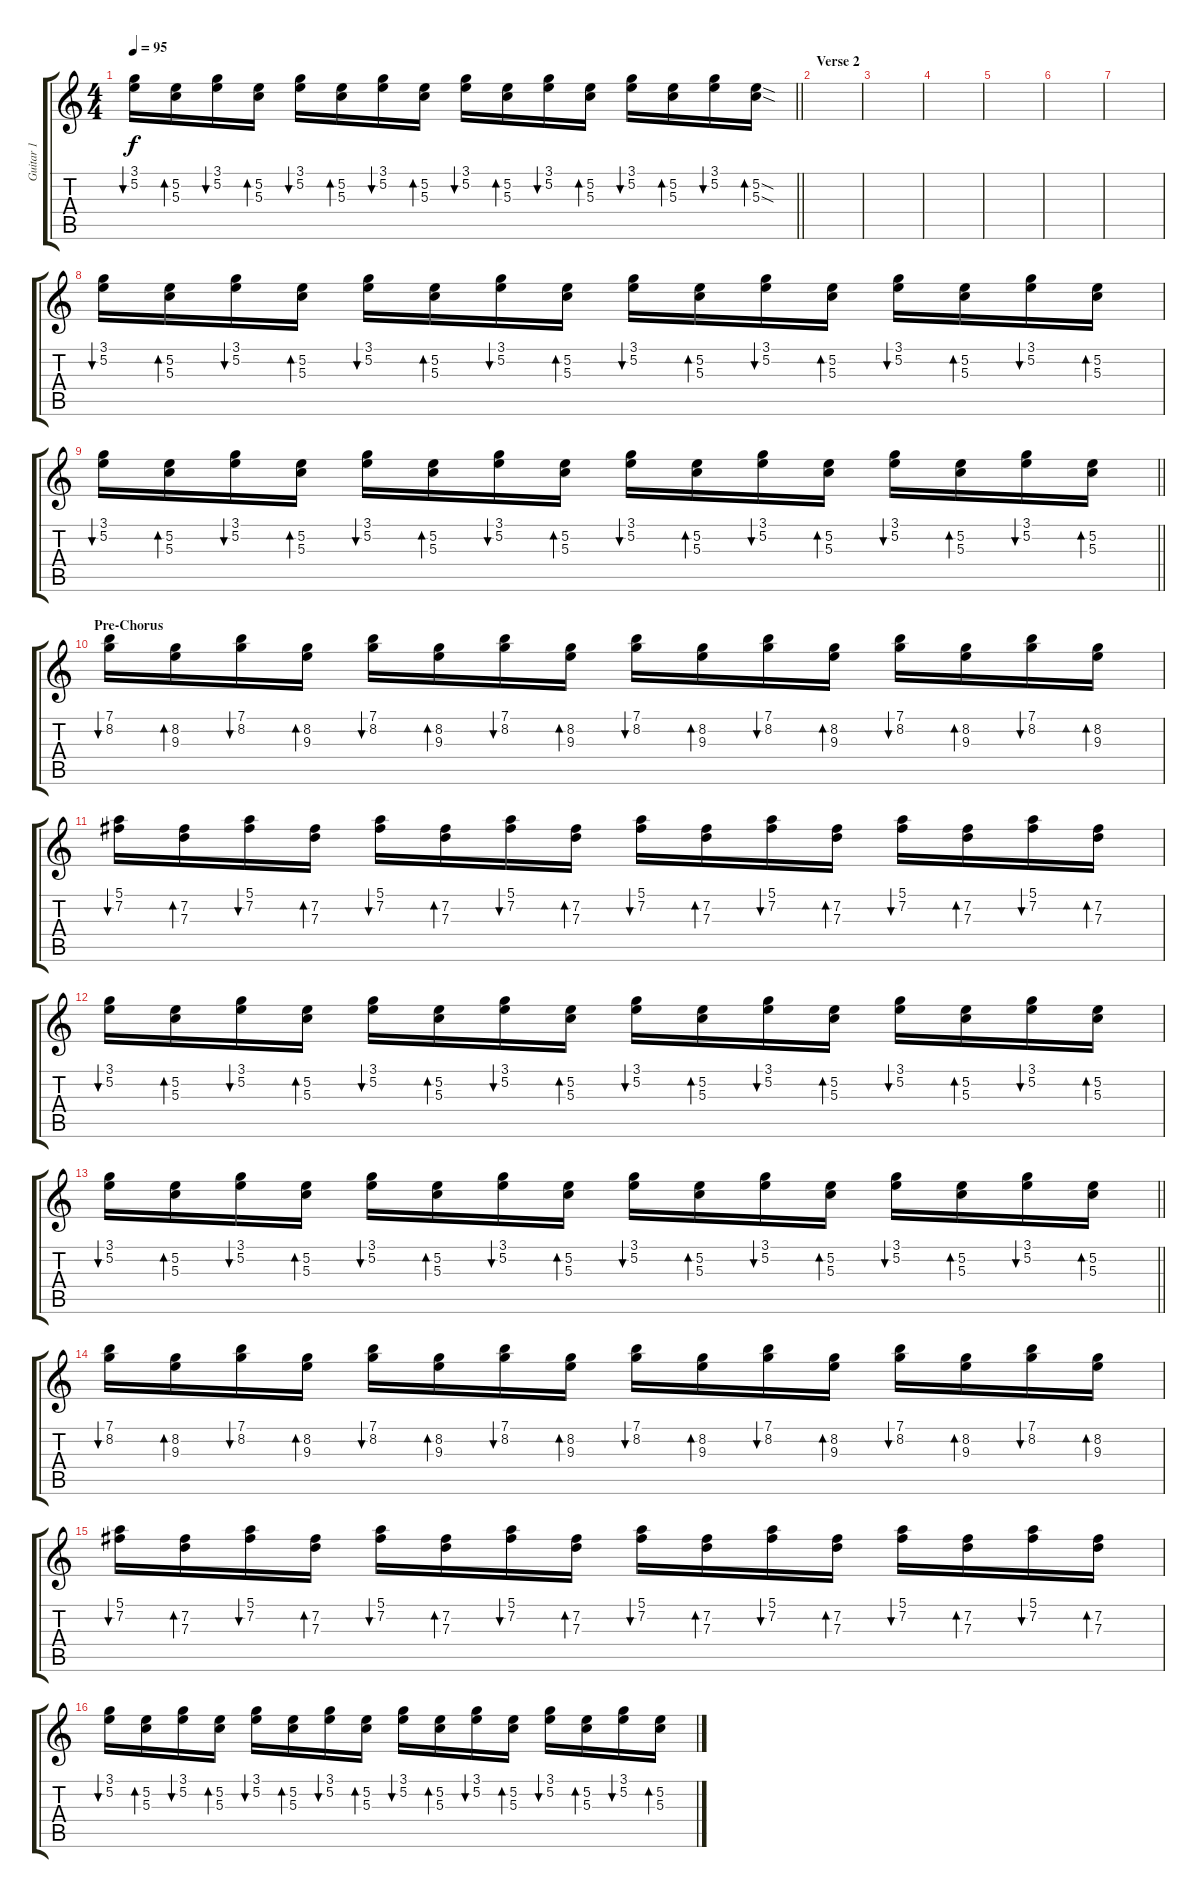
\track ("Guitar 1" "Guitar 1") {instrument overdrivenguitar}
\staff {score tabs}
\tuning (E4 B3 G3 D3 A2 E2) {hide}
\ts (4 4)
\tempo 95
\clef g2
\barLineRight lightlight
\ks c
(3.1 5.2).16{bu 120 dy f} (5.2 5.3).16{bd 120} (3.1 5.2).16{bu 120} (5.2 5.3).16{bd 120} (3.1 5.2).16{bu 120} (5.2 5.3).16{bd 120} (3.1 5.2).16{bu 120} (5.2 5.3).16{bd 120} (3.1 5.2).16{bu 120} (5.2 5.3).16{bd 120} (3.1 5.2).16{bu 120} (5.2 5.3).16{bd 120} (3.1 5.2).16{bu 120} (5.2 5.3).16{bd 120} (3.1 5.2).16{bu 120} (5.2{sod} 5.3{sod}).16{bd 120} |
\section ("" "Verse 2")
|
|
|
|
|
|
(3.1 5.2).16{bu 120 volume 0} (5.2 5.3).16{bd 120} (3.1 5.2).16{bu 120 volume 10} (5.2 5.3).16{bd 120} (3.1 5.2).16{bu 120} (5.2 5.3).16{bd 120} (3.1 5.2).16{bu 120} (5.2 5.3).16{bd 120} (3.1 5.2).16{bu 120} (5.2 5.3).16{bd 120} (3.1 5.2).16{bu 120} (5.2 5.3).16{bd 120} (3.1 5.2).16{bu 120} (5.2 5.3).16{bd 120} (3.1 5.2).16{bu 120} (5.2 5.3).16{bd 120} |
\barLineRight lightlight
(3.1 5.2).16{bu 120} (5.2 5.3).16{bd 120} (3.1 5.2).16{bu 120} (5.2 5.3).16{bd 120} (3.1 5.2).16{bu 120} (5.2 5.3).16{bd 120} (3.1 5.2).16{bu 120} (5.2 5.3).16{bd 120} (3.1 5.2).16{bu 120} (5.2 5.3).16{bd 120} (3.1 5.2).16{bu 120} (5.2 5.3).16{bd 120} (3.1 5.2).16{bu 120} (5.2 5.3).16{bd 120} (3.1 5.2).16{bu 120} (5.2 5.3).16{bd 120} |
\section ("" "Pre-Chorus")
(7.1 8.2).16{bu 120} (8.2 9.3).16{bd 120} (7.1 8.2).16{bu 120} (8.2 9.3).16{bd 120} (7.1 8.2).16{bu 120} (8.2 9.3).16{bd 120} (7.1 8.2).16{bu 120} (8.2 9.3).16{bd 120} (7.1 8.2).16{bu 120} (8.2 9.3).16{bd 120} (7.1 8.2).16{bu 120} (8.2 9.3).16{bd 120} (7.1 8.2).16{bu 120} (8.2 9.3).16{bd 120} (7.1 8.2).16{bu 120} (8.2 9.3).16{bd 120} |
(5.1 7.2).16{bu 120} (7.2 7.3).16{bd 120} (5.1 7.2).16{bu 120} (7.2 7.3).16{bd 120} (5.1 7.2).16{bu 120} (7.2 7.3).16{bd 120} (5.1 7.2).16{bu 120} (7.2 7.3).16{bd 120} (5.1 7.2).16{bu 120} (7.2 7.3).16{bd 120} (5.1 7.2).16{bu 120} (7.2 7.3).16{bd 120} (5.1 7.2).16{bu 120} (7.2 7.3).16{bd 120} (5.1 7.2).16{bu 120} (7.2 7.3).16{bd 120} |
(3.1 5.2).16{bu 120} (5.2 5.3).16{bd 120} (3.1 5.2).16{bu 120} (5.2 5.3).16{bd 120} (3.1 5.2).16{bu 120} (5.2 5.3).16{bd 120} (3.1 5.2).16{bu 120} (5.2 5.3).16{bd 120} (3.1 5.2).16{bu 120} (5.2 5.3).16{bd 120} (3.1 5.2).16{bu 120} (5.2 5.3).16{bd 120} (3.1 5.2).16{bu 120} (5.2 5.3).16{bd 120} (3.1 5.2).16{bu 120} (5.2 5.3).16{bd 120} |
\barLineRight lightlight
(3.1 5.2).16{bu 120} (5.2 5.3).16{bd 120} (3.1 5.2).16{bu 120} (5.2 5.3).16{bd 120} (3.1 5.2).16{bu 120} (5.2 5.3).16{bd 120} (3.1 5.2).16{bu 120} (5.2 5.3).16{bd 120} (3.1 5.2).16{bu 120} (5.2 5.3).16{bd 120} (3.1 5.2).16{bu 120} (5.2 5.3).16{bd 120} (3.1 5.2).16{bu 120} (5.2 5.3).16{bd 120} (3.1 5.2).16{bu 120} (5.2 5.3).16{bd 120} |
(7.1 8.2).16{bu 120} (8.2 9.3).16{bd 120} (7.1 8.2).16{bu 120} (8.2 9.3).16{bd 120} (7.1 8.2).16{bu 120} (8.2 9.3).16{bd 120} (7.1 8.2).16{bu 120} (8.2 9.3).16{bd 120} (7.1 8.2).16{bu 120} (8.2 9.3).16{bd 120} (7.1 8.2).16{bu 120} (8.2 9.3).16{bd 120} (7.1 8.2).16{bu 120} (8.2 9.3).16{bd 120} (7.1 8.2).16{bu 120} (8.2 9.3).16{bd 120} |
(5.1 7.2).16{bu 120} (7.2 7.3).16{bd 120} (5.1 7.2).16{bu 120} (7.2 7.3).16{bd 120} (5.1 7.2).16{bu 120} (7.2 7.3).16{bd 120} (5.1 7.2).16{bu 120} (7.2 7.3).16{bd 120} (5.1 7.2).16{bu 120} (7.2 7.3).16{bd 120} (5.1 7.2).16{bu 120} (7.2 7.3).16{bd 120} (5.1 7.2).16{bu 120} (7.2 7.3).16{bd 120} (5.1 7.2).16{bu 120} (7.2 7.3).16{bd 120} |
(3.1 5.2).16{bu 120} (5.2 5.3).16{bd 120} (3.1 5.2).16{bu 120} (5.2 5.3).16{bd 120} (3.1 5.2).16{bu 120} (5.2 5.3).16{bd 120} (3.1 5.2).16{bu 120} (5.2 5.3).16{bd 120} (3.1 5.2).16{bu 120} (5.2 5.3).16{bd 120} (3.1 5.2).16{bu 120} (5.2 5.3).16{bd 120} (3.1 5.2).16{bu 120} (5.2 5.3).16{bd 120} (3.1 5.2).16{bu 120} (5.2 5.3).16{bd 120}
